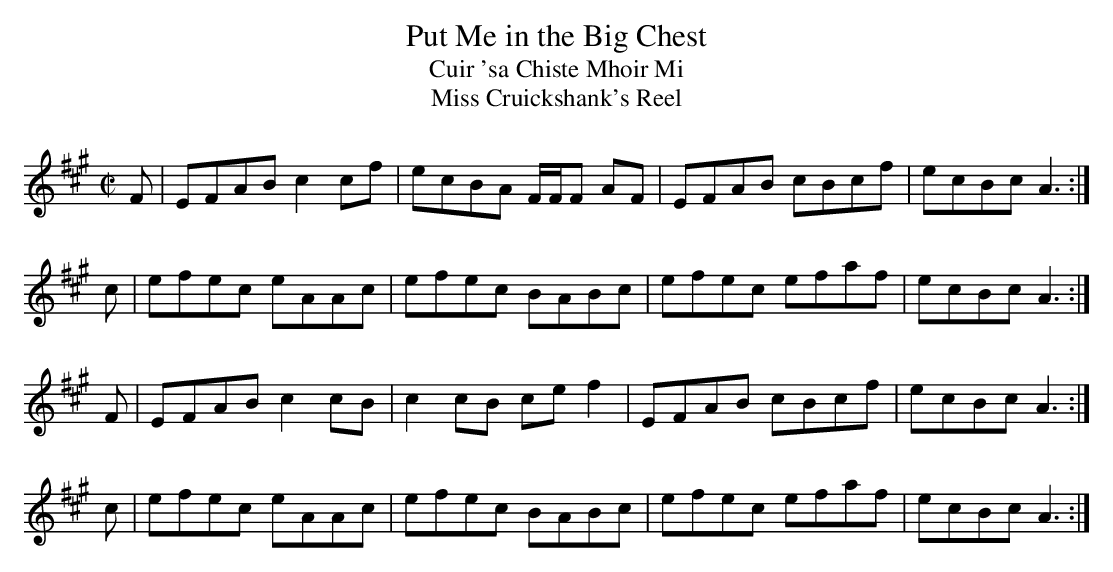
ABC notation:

X:1
T:Put Me in the Big Chest
T:Cuir 'sa Chiste Mhoir Mi
T:Miss Cruickshank's Reel
M:C|
L:1/8
K:A
F| EFAB c2cf | ecBA F/F/F AF | EFAB cBcf | ecBc A3 :|
c| efec eAAc | efec BABc | efec efaf | ecBc A3 :|
F| EFAB c2cB | c2cB ce f2 | EFAB cBcf | ecBc A3 :|
c| efec eAAc | efec BABc | efec efaf |ecBc A3 :|
